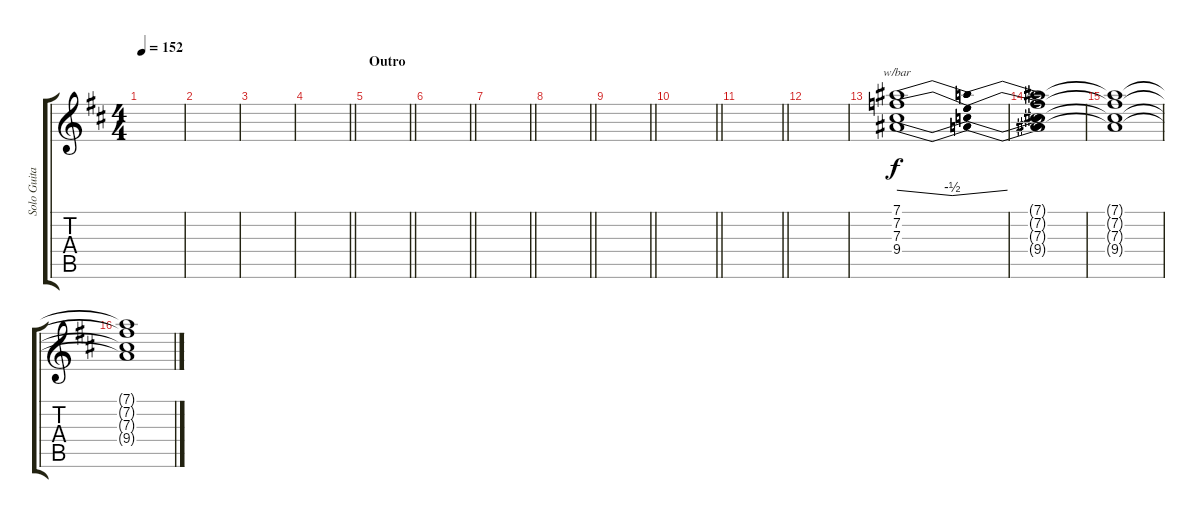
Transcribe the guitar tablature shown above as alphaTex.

\track ("Solo Guitar" "Solo Guita") {instrument distortionguitar}
\staff {score tabs}
\tuning (Eb4 Bb3 Gb3 Db3 Ab2 Eb2) {hide}
\ts (4 4)
\tempo 152
\clef g2
\ks d
|
|
|
\barLineRight lightlight
|
\section ("" "Outro")
\barLineRight lightlight
|
\barLineRight lightlight
|
\barLineRight lightlight
|
\barLineRight lightlight
|
\barLineRight lightlight
|
\barLineRight lightlight
|
\barLineRight lightlight
|
|
(7.1 7.2 7.3 9.4).1{tbe (dip default 0 0 30 -2 60 0)} |
(7.1{t} 7.2{t} 7.3{t} 9.4{t}).1 |
(7.1{t} 7.2{t} 7.3{t} 9.4{t}).1 |
(7.1{t} 7.2{t} 7.3{t} 9.4{t}).1
